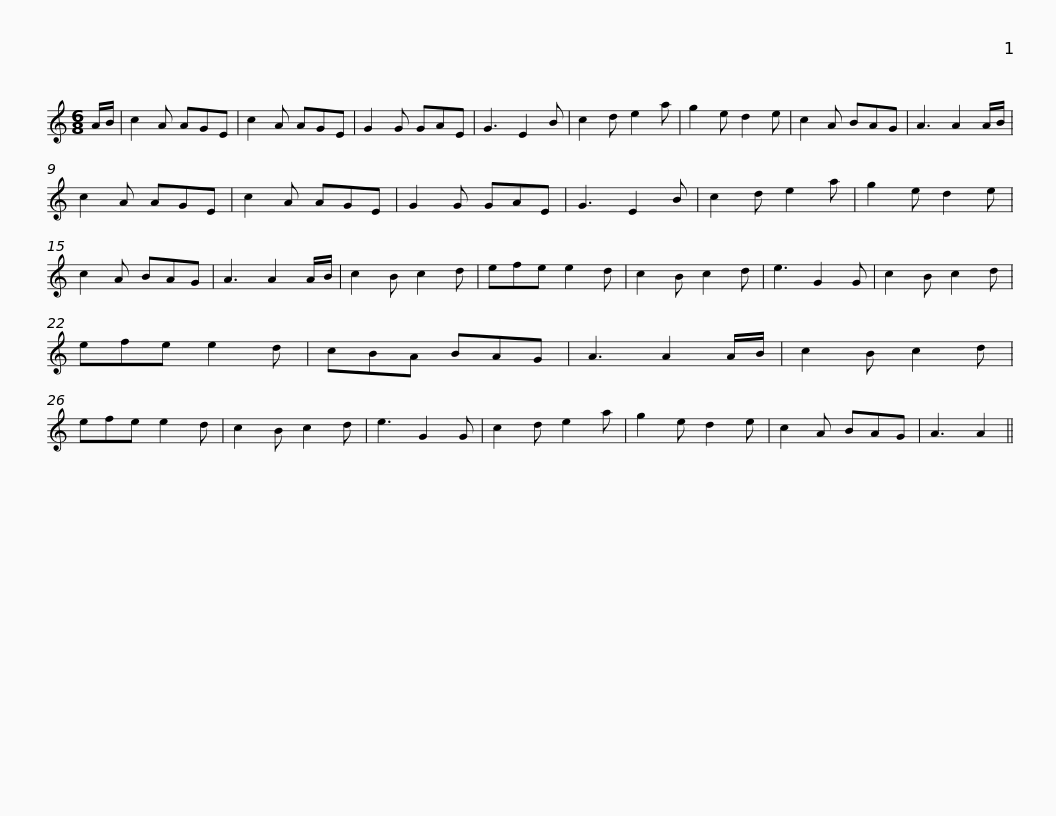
X:1
L:1/8
M:6/8
I:linebreak $
K:C
V:1 treble
V:1
 A/B/ | c2 A AGE | c2 A AGE | G2 G GAE | G3 E2 B | %5
 c2 d e2 a | g2 e d2 e | c2 A BAG | A3 A2 A/B/ |$ c2 A AGE | %10
 c2 A AGE | G2 G GAE | G3 E2 B | c2 d e2 a | g2 e d2 e | %15
 c2 A BAG | A3 A2 A/B/ | c2 B c2 d |$ efe e2 d | c2 B c2 d | %20
 e3 G2 G | c2 B c2 d | efe e2 d | cBA BAG | A3 A2 A/B/ | %25
 c2 B c2 d | efe e2 d | c2 B c2 d |$ e3 G2 G | c2 d e2 a | %30
 g2 e d2 e | c2 A BAG | A3 A2 || %33
